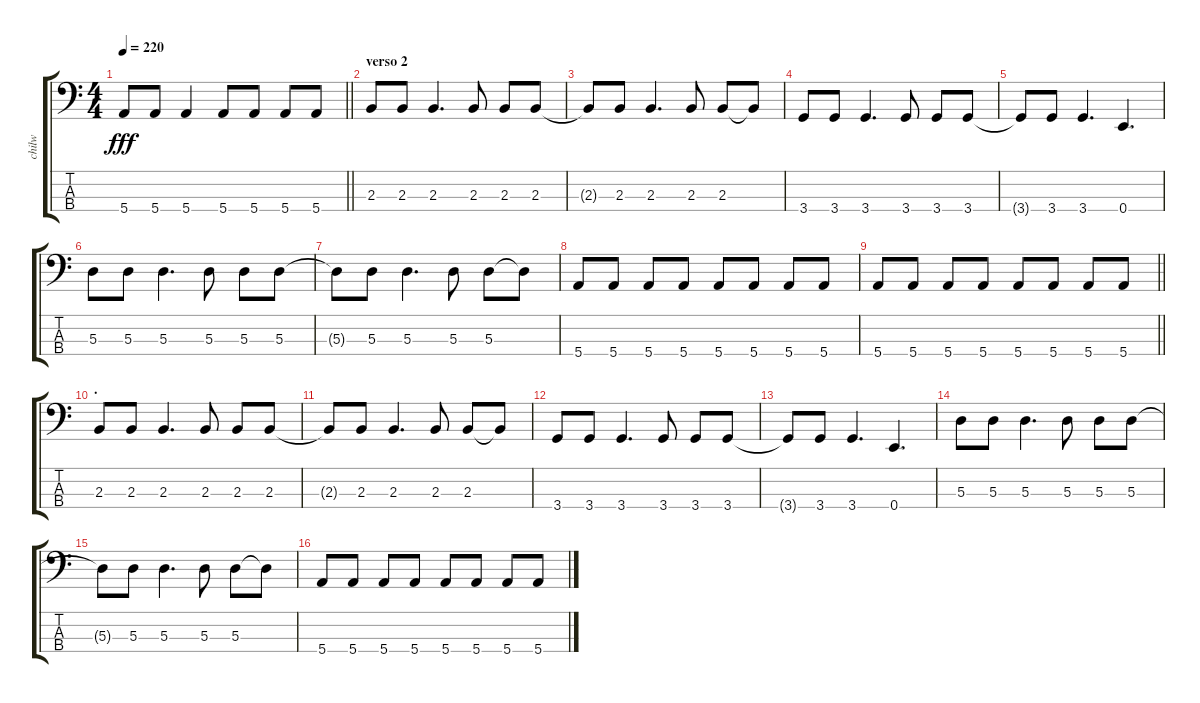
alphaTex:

\track ("chilw" "chilw") {instrument electricbasspick}
\staff {score tabs}
\tuning (G2 D2 A1 E1) {hide}
\ts (4 4)
\tempo 220
\clef f4
\barLineRight lightlight
\ks c
5.4{t}.8{dy fff} 5.4.8 5.4.4 5.4.8 5.4.8 5.4.8 5.4.8 |
\section ("" "verso 2")
2.3.8 2.3.8 2.3.4{d} 2.3.8 2.3.8 2.3.8 |
2.3{t}.8 2.3.8 2.3.4{d} 2.3.8 2.3.8 2.3{t}.8 |
3.4.8 3.4.8 3.4.4{d} 3.4.8 3.4.8 3.4.8 |
3.4{t}.8 3.4.8 3.4.4{d} 0.4.4{d} |
5.3.8 5.3.8 5.3.4{d} 5.3.8 5.3.8 5.3.8 |
5.3{t}.8 5.3.8 5.3.4{d} 5.3.8 5.3.8 5.3{t}.8 |
5.4.8 5.4.8 5.4.8 5.4.8 5.4.8 5.4.8 5.4.8 5.4.8 |
\barLineRight lightlight
5.4.8 5.4.8 5.4.8 5.4.8 5.4.8 5.4.8 5.4.8 5.4.8 |
\section ("" ".")
2.3.8 2.3.8 2.3.4{d} 2.3.8 2.3.8 2.3.8 |
2.3{t}.8 2.3.8 2.3.4{d} 2.3.8 2.3.8 2.3{t}.8 |
3.4.8 3.4.8 3.4.4{d} 3.4.8 3.4.8 3.4.8 |
3.4{t}.8 3.4.8 3.4.4{d} 0.4.4{d} |
5.3.8 5.3.8 5.3.4{d} 5.3.8 5.3.8 5.3.8 |
5.3{t}.8 5.3.8 5.3.4{d} 5.3.8 5.3.8 5.3{t}.8 |
5.4.8 5.4.8 5.4.8 5.4.8 5.4.8 5.4.8 5.4.8 5.4.8
